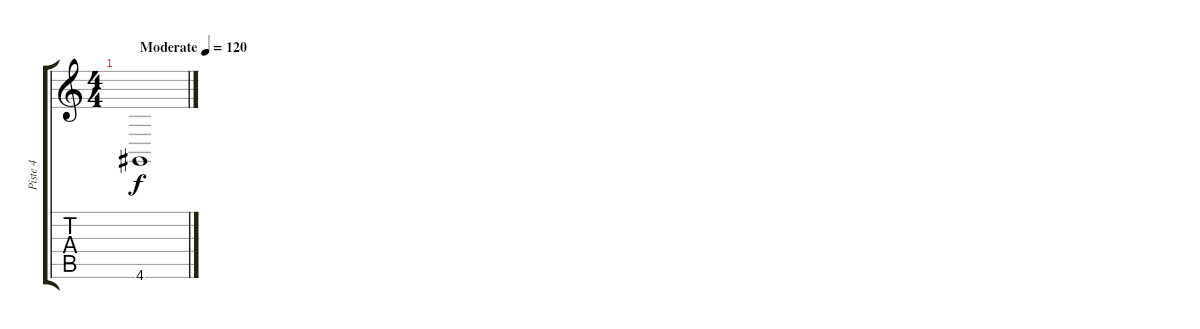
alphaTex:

\track ("Piste 4" "Piste 4") {instrument drawbarorgan}
\staff {score tabs}
\tuning (E4 B3 G3 D3 A2 E2) {hide}
\ts (4 4)
\tempo (120 "Moderate")
\clef g2
\ks c
4.6.1{dy f instrument drawbarorgan}
